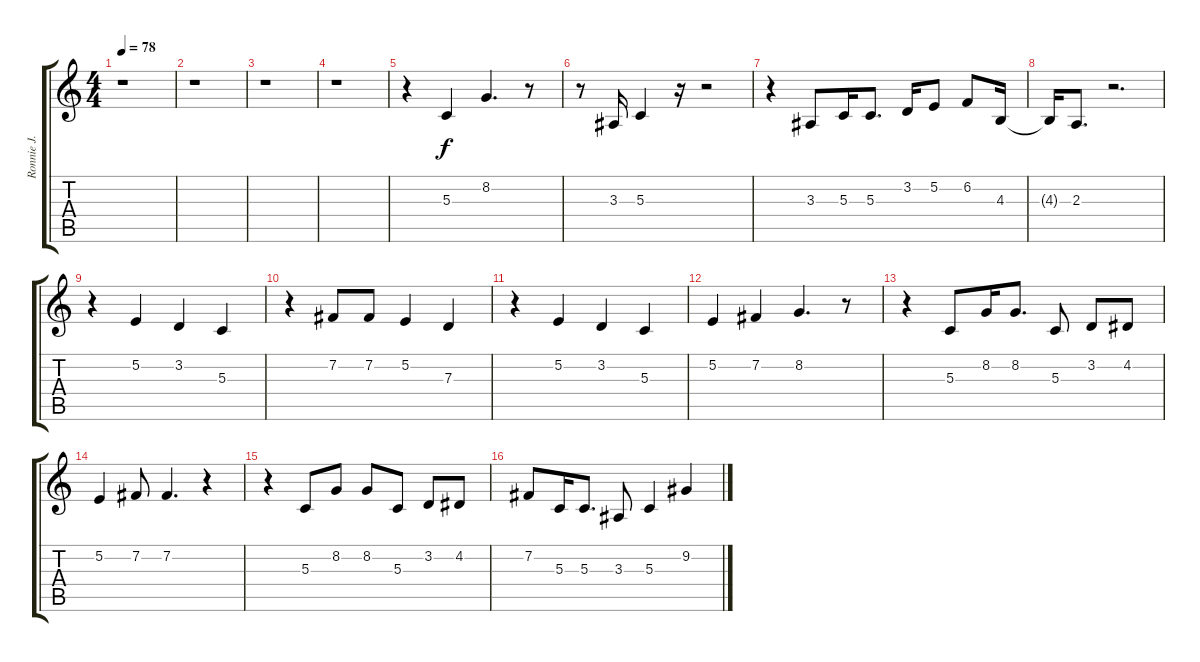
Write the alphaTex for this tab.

\track ("Ronnie J. Dio (Vocals)" "Ronnie J. ") {instrument altosax}
\staff {score tabs}
\tuning (E4 B3 G3 D3 A2 E2) {hide}
\ts (4 4)
\tempo 78
\clef g2
\ks c
r.1{dy f} |
r.1 |
r.1 |
r.1 |
r.4 5.3.4 8.2.4{d} r.8 |
r.8 3.3.16 5.3.4 r.16 r.2 |
r.4 3.3.8 5.3.16 5.3.8{d} 3.2.16 5.2.8 6.2.8 4.3.16 |
4.3{t}.16 2.3.8{d} r.2{d} |
r.4 5.2.4 3.2.4 5.3.4 |
r.4 7.2.8 7.2.8 5.2.4 7.3.4 |
r.4 5.2.4 3.2.4 5.3.4 |
5.2.4 7.2.4 8.2.4{d} r.8 |
r.4 5.3.8 8.2.16 8.2.8{d} 5.3.8 3.2.8 4.2.8 |
5.2.4 7.2.8 7.2.4{d} r.4 |
r.4 5.3.8 8.2.8 8.2.8 5.3.8 3.2.8 4.2.8 |
7.2.8 5.3.16 5.3.8{d} 3.3.8 5.3.4 9.2.4
